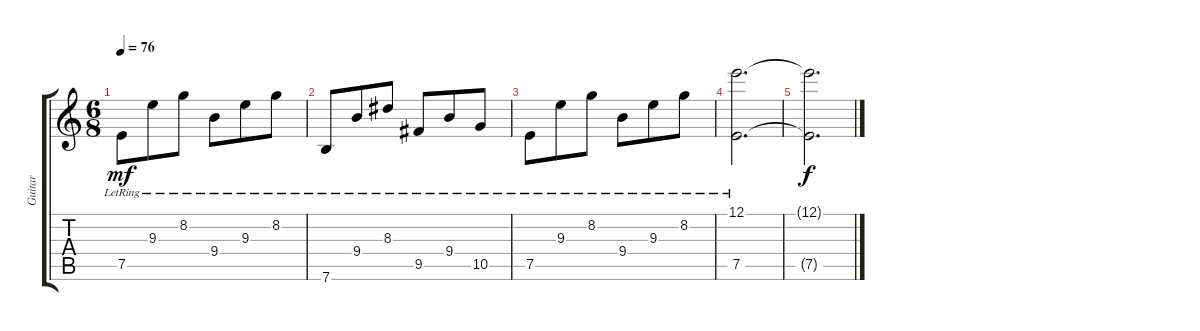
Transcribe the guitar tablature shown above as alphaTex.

\track ("Guitar" "Guitar") {instrument acousticguitarnylon}
\staff {score tabs}
\tuning (E4 B3 G3 D3 A2 E2) {hide}
\ts (6 8)
\tempo 76
\clef g2
\ks c
7.5{lr}.8{dy mf} 9.3{lr}.8 8.2{lr}.8 9.4{lr}.8 9.3{lr}.8 8.2{lr}.8 |
7.6{lr}.8 9.4{lr}.8 8.3{lr}.8 9.5{lr}.8 9.4{lr}.8 10.5{lr}.8 |
7.5{lr}.8 9.3{lr}.8 8.2{lr}.8 9.4{lr}.8 9.3{lr}.8 8.2{lr}.8 |
(12.1{lr} 7.5{lr}).2{d} |
(12.1{t} 7.5{t}).2{d dy f}
